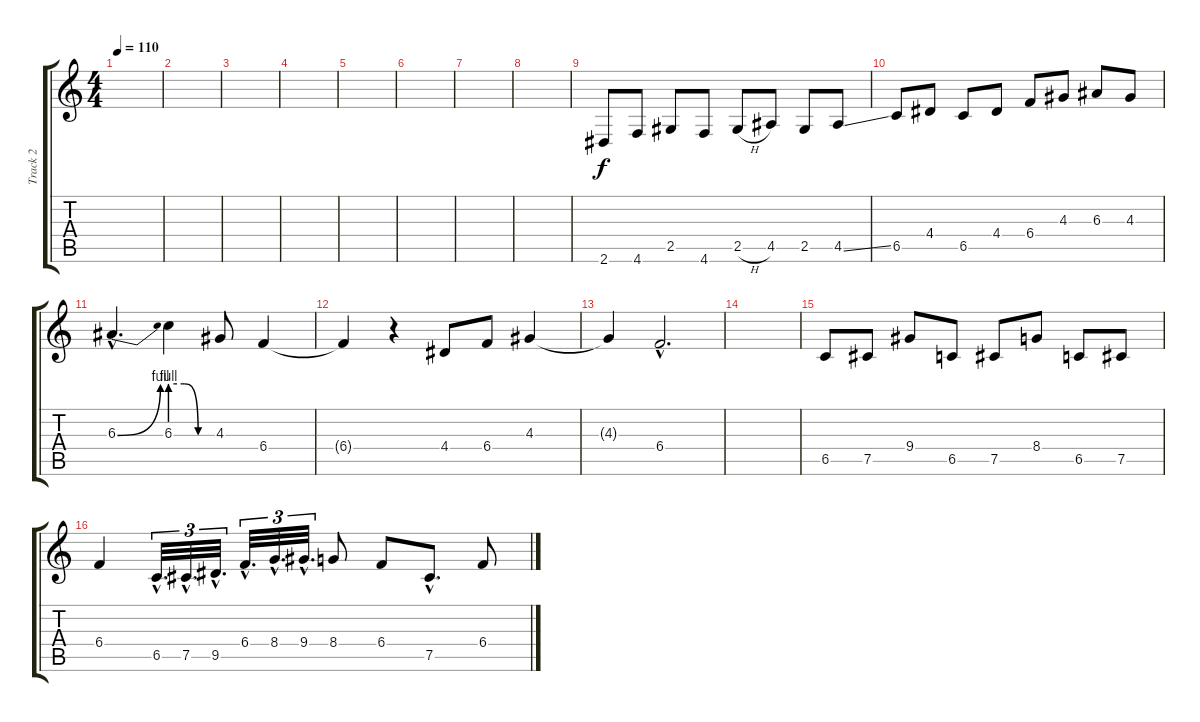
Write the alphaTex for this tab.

\track ("Track 2" "Track 2") {instrument acousticguitarnylon}
\staff {score tabs}
\tuning (Db4 Ab3 E3 B2 Gb2 Db2) {hide}
\ts (4 4)
\tempo 110
\clef g2
\ks c
|
|
|
|
|
|
|
|
2.6.8 4.6.8 2.5.8 4.6.8 2.5{h}.8 4.5.8 2.5.8 4.5{ss}.8 |
6.5.8 4.4.8 6.5.8 4.4.8 6.4.8 4.3.8 6.3.8 4.3.8 |
6.3{be (bend 0 0 60 4) hac}.4{d} 6.3{be (custom 0 4 20 4 40 0 60 0)}.4 4.3.8 6.4.4 |
6.4{t}.4 r.4 4.4.8 6.4.8 4.3.4 |
4.3{t}.4 6.4{hac}.2{d} |
|
6.5.8 7.5.8 9.4.8 6.5.8 7.5.8 8.4.8 6.5.8 7.5.8 |
6.4.4 6.5{hac}.32{d tu (3 2)} 7.5{hac}.32{d tu (3 2)} 9.5{hac}.32{d tu (3 2)} 6.4{hac}.32{d tu (3 2)} 8.4{hac}.32{d tu (3 2)} 9.4{hac}.32{d tu (3 2)} 8.4.8 6.4.8 7.5{hac}.8{d} 6.4.8
